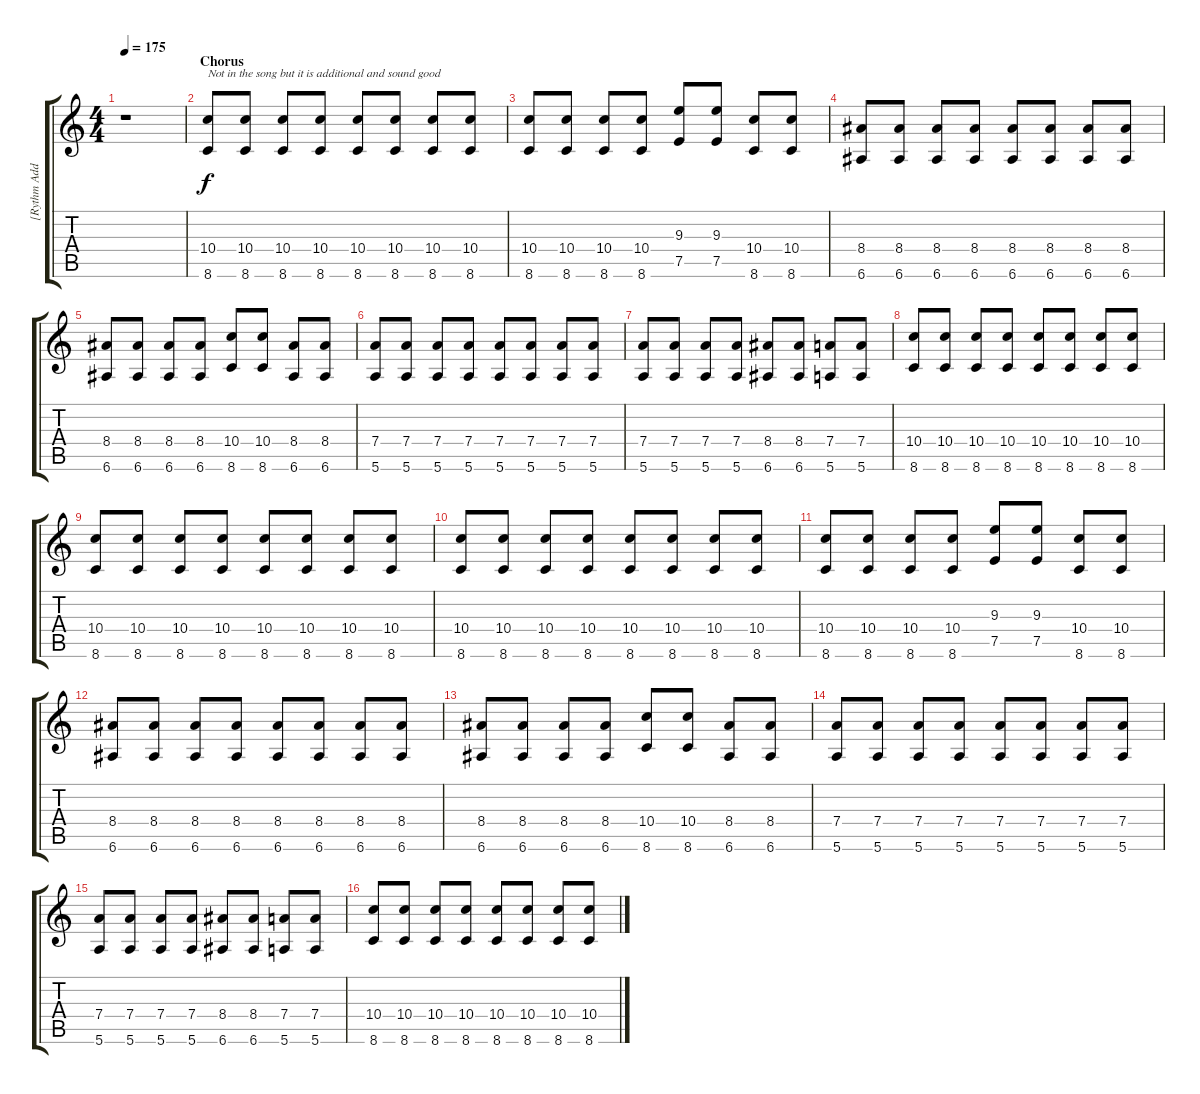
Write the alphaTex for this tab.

\track ("[Rythm Additional] Joey Jordison" "[Rythm Add") {instrument distortionguitar}
\staff {score tabs}
\tuning (E4 B3 G3 D3 A2 E2) {hide}
\ts (4 4)
\tempo 175
\clef g2
\ks c
r.1{dy f} |
\section ("" "Chorus")
(10.4 8.6).8{txt "Not in the song but it is additional and sound good"} (10.4 8.6).8 (10.4 8.6).8 (10.4 8.6).8 (10.4 8.6).8 (10.4 8.6).8 (10.4 8.6).8 (10.4 8.6).8 |
(10.4 8.6).8 (10.4 8.6).8 (10.4 8.6).8 (10.4 8.6).8 (9.3 7.5).8 (9.3 7.5).8 (10.4 8.6).8 (10.4 8.6).8 |
(8.4 6.6).8 (8.4 6.6).8 (8.4 6.6).8 (8.4 6.6).8 (8.4 6.6).8 (8.4 6.6).8 (8.4 6.6).8 (8.4 6.6).8 |
(8.4 6.6).8 (8.4 6.6).8 (8.4 6.6).8 (8.4 6.6).8 (10.4 8.6).8 (10.4 8.6).8 (8.4 6.6).8 (8.4 6.6).8 |
(7.4 5.6).8 (7.4 5.6).8 (7.4 5.6).8 (7.4 5.6).8 (7.4 5.6).8 (7.4 5.6).8 (7.4 5.6).8 (7.4 5.6).8 |
(7.4 5.6).8 (7.4 5.6).8 (7.4 5.6).8 (7.4 5.6).8 (8.4 6.6).8 (8.4 6.6).8 (7.4 5.6).8 (7.4 5.6).8 |
(10.4 8.6).8 (10.4 8.6).8 (10.4 8.6).8 (10.4 8.6).8 (10.4 8.6).8 (10.4 8.6).8 (10.4 8.6).8 (10.4 8.6).8 |
(10.4 8.6).8 (10.4 8.6).8 (10.4 8.6).8 (10.4 8.6).8 (10.4 8.6).8 (10.4 8.6).8 (10.4 8.6).8 (10.4 8.6).8 |
(10.4 8.6).8 (10.4 8.6).8 (10.4 8.6).8 (10.4 8.6).8 (10.4 8.6).8 (10.4 8.6).8 (10.4 8.6).8 (10.4 8.6).8 |
(10.4 8.6).8 (10.4 8.6).8 (10.4 8.6).8 (10.4 8.6).8 (9.3 7.5).8 (9.3 7.5).8 (10.4 8.6).8 (10.4 8.6).8 |
(8.4 6.6).8 (8.4 6.6).8 (8.4 6.6).8 (8.4 6.6).8 (8.4 6.6).8 (8.4 6.6).8 (8.4 6.6).8 (8.4 6.6).8 |
(8.4 6.6).8 (8.4 6.6).8 (8.4 6.6).8 (8.4 6.6).8 (10.4 8.6).8 (10.4 8.6).8 (8.4 6.6).8 (8.4 6.6).8 |
(7.4 5.6).8 (7.4 5.6).8 (7.4 5.6).8 (7.4 5.6).8 (7.4 5.6).8 (7.4 5.6).8 (7.4 5.6).8 (7.4 5.6).8 |
(7.4 5.6).8 (7.4 5.6).8 (7.4 5.6).8 (7.4 5.6).8 (8.4 6.6).8 (8.4 6.6).8 (7.4 5.6).8 (7.4 5.6).8 |
(10.4 8.6).8 (10.4 8.6).8 (10.4 8.6).8 (10.4 8.6).8 (10.4 8.6).8 (10.4 8.6).8 (10.4 8.6).8 (10.4 8.6).8
